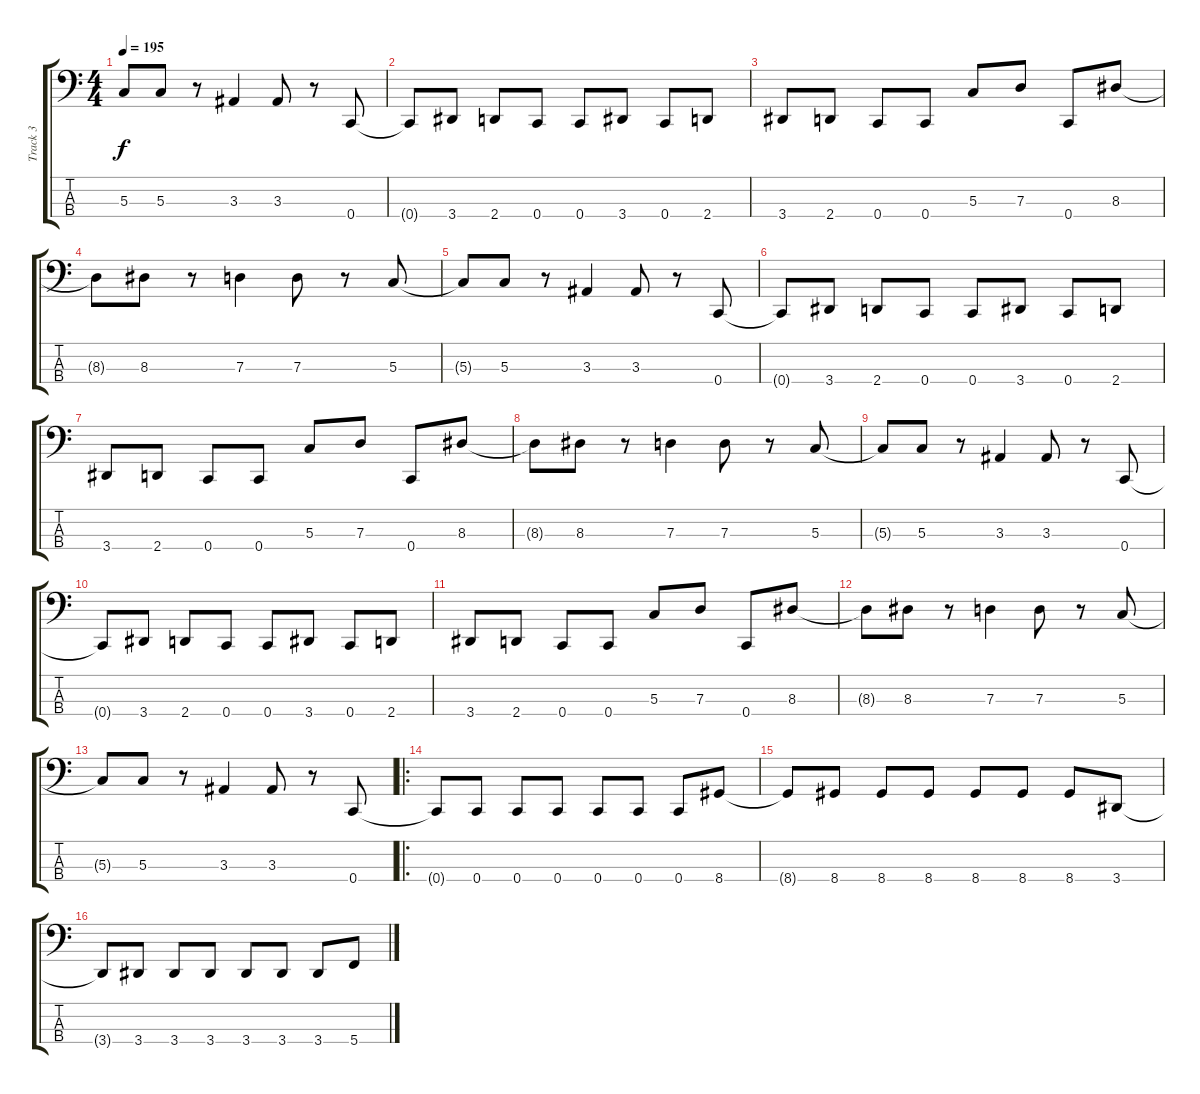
\track ("Track 3" "Track 3") {instrument electricbasspick}
\staff {score tabs}
\tuning (F2 C2 G1 C1) {hide}
\ts (4 4)
\tempo 195
\clef f4
\ks c
5.3{t}.8{dy f} 5.3.8 r.8 3.3.4 3.3.8 r.8 0.4.8 |
0.4{t}.8 3.4.8 2.4.8 0.4.8 0.4.8 3.4.8 0.4.8 2.4.8 |
3.4.8 2.4.8 0.4.8 0.4.8 5.3.8 7.3.8 0.4.8 8.3.8 |
8.3{t}.8 8.3.8 r.8 7.3.4 7.3.8 r.8 5.3.8 |
5.3{t}.8 5.3.8 r.8 3.3.4 3.3.8 r.8 0.4.8 |
0.4{t}.8 3.4.8 2.4.8 0.4.8 0.4.8 3.4.8 0.4.8 2.4.8 |
3.4.8 2.4.8 0.4.8 0.4.8 5.3.8 7.3.8 0.4.8 8.3.8 |
8.3{t}.8 8.3.8 r.8 7.3.4 7.3.8 r.8 5.3.8 |
5.3{t}.8 5.3.8 r.8 3.3.4 3.3.8 r.8 0.4.8 |
0.4{t}.8 3.4.8 2.4.8 0.4.8 0.4.8 3.4.8 0.4.8 2.4.8 |
3.4.8 2.4.8 0.4.8 0.4.8 5.3.8 7.3.8 0.4.8 8.3.8 |
8.3{t}.8 8.3.8 r.8 7.3.4 7.3.8 r.8 5.3.8 |
5.3{t}.8 5.3.8 r.8 3.3.4 3.3.8 r.8 0.4.8 |
\ro
0.4{t}.8 0.4.8 0.4.8 0.4.8 0.4.8 0.4.8 0.4.8 8.4.8 |
8.4{t}.8 8.4.8 8.4.8 8.4.8 8.4.8 8.4.8 8.4.8 3.4.8 |
3.4{t}.8 3.4.8 3.4.8 3.4.8 3.4.8 3.4.8 3.4.8 5.4.8
